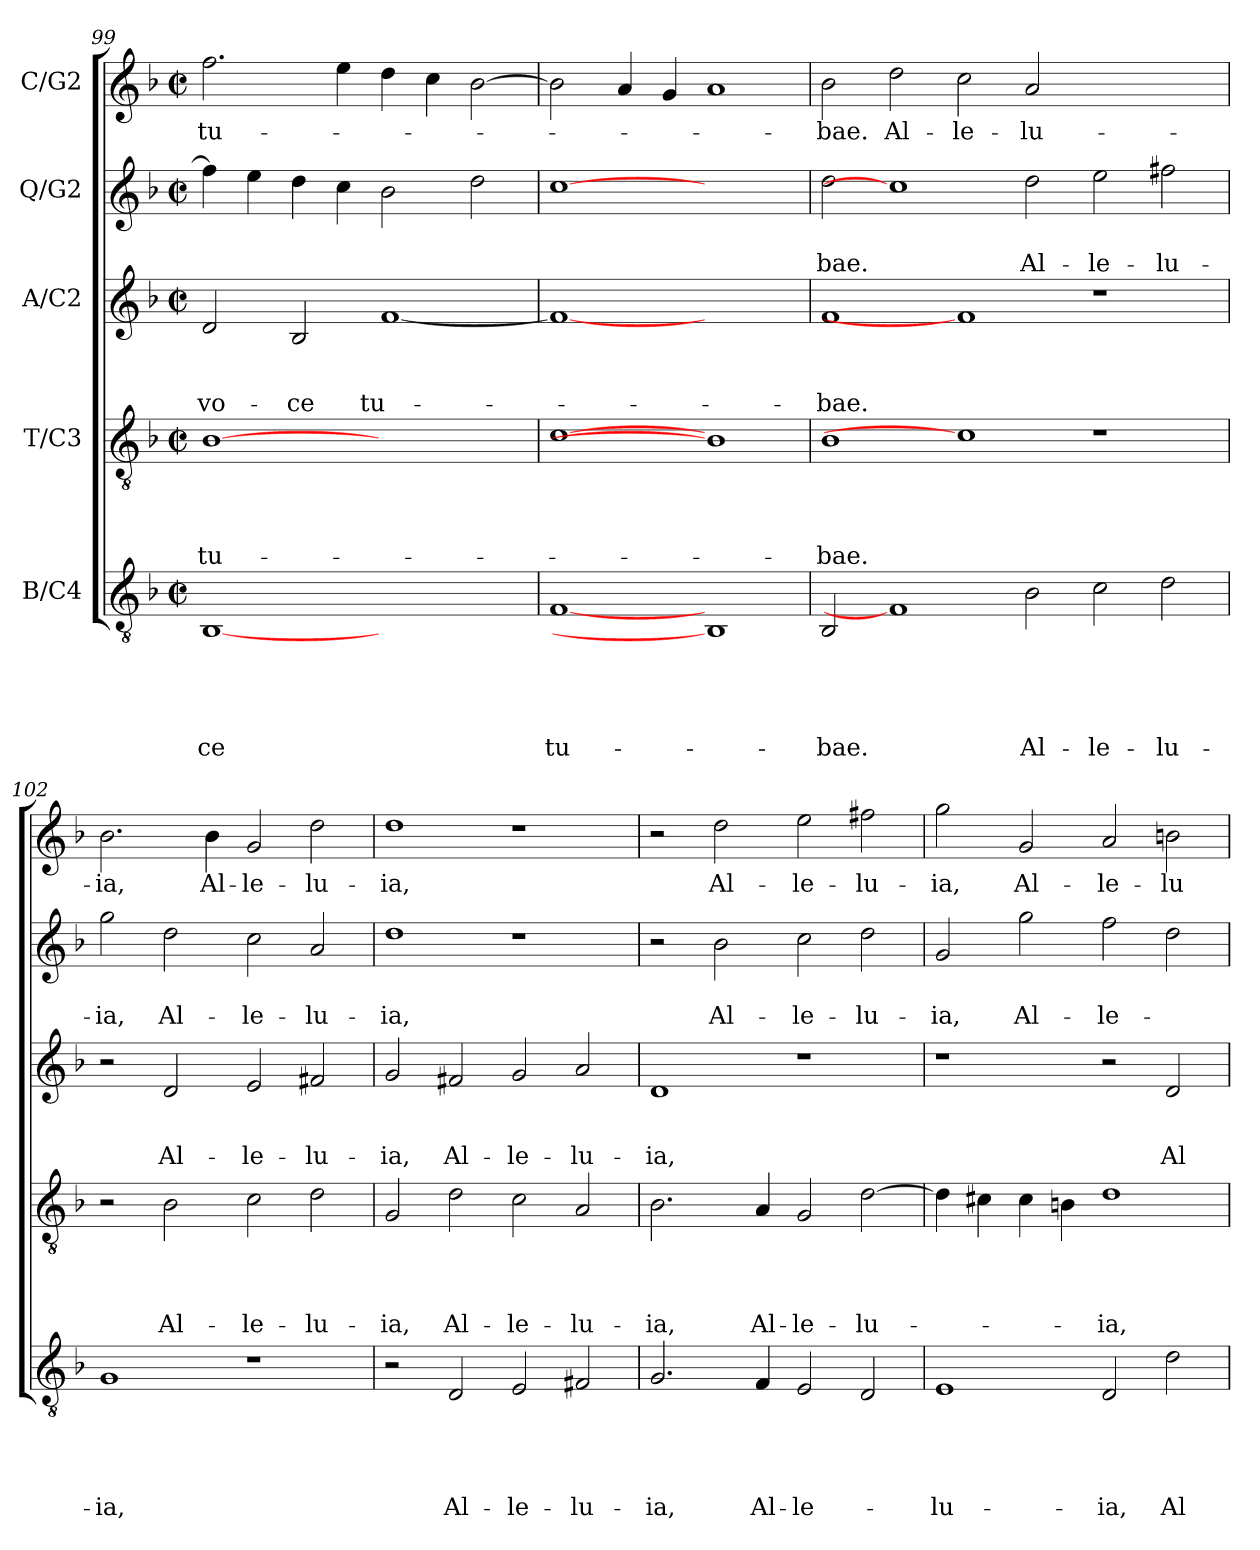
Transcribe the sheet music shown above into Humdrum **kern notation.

**kern	**text	**text	**text	**text	**text	**kern	**text	**text	**text	**text	**kern	**text	**text	**text	**kern	**text	**text	**kern	**text
*part5	*part5	*part5	*part5	*part5	*part5	*part4	*part4	*part4	*part4	*part4	*part3	*part3	*part3	*part3	*part2	*part2	*part2	*part1	*part1
*staff5	*staff5	*staff5	*staff5	*staff5	*staff5	*staff4	*staff4	*staff4	*staff4	*staff4	*staff3	*staff3	*staff3	*staff3	*staff2	*staff2	*staff2	*staff1	*staff1
*I"B/C4	*	*	*	*	*	*I"T/C3	*	*	*	*	*I"A/C2	*	*	*	*I"Q/G2	*	*	*I"C/G2	*
*clefGv2	*	*	*	*	*	*clefGv2	*	*	*	*	*clefG2	*	*	*	*clefG2	*	*	*clefG2	*
*k[b-]	*	*	*	*	*	*k[b-]	*	*	*	*	*k[b-]	*	*	*	*k[b-]	*	*	*k[b-]	*
*F:	*	*	*	*	*	*F:	*	*	*	*	*F:	*	*	*	*F:	*	*	*F:	*
*M2/2	*	*	*	*	*	*M2/2	*	*	*	*	*M2/2	*	*	*	*M2/2	*	*	*M2/2	*
*met(c|)	*	*	*	*	*	*met(c|)	*	*	*	*	*met(c|)	*	*	*	*met(c|)	*	*	*met(c|)	*
=99	=99	=99	=99	=99	=99	=99	=99	=99	=99	=99	=99	=99	=99	=99	=99	=99	=99	=99	=99
!	!	!	!	!	!LO:LY:b	!	!	!	!	!LO:LY:b	!	!	!	!LO:LY:b	!	!	!	!	!LO:LY:b
[1BB-	.	.	.	.	-ce	[1B-	.	.	.	tu-	2d/	.	.	vo-	4ff\]	.	.	2.ff\	tu-
.	.	.	.	.	.	.	.	.	.	.	.	.	.	.	4ee\	.	.	.	.
!	!	!	!	!	!	!	!	!	!	!	!	!	!	!LO:LY:b	!	!	!	!	!
.	.	.	.	.	.	.	.	.	.	.	2B-/	.	.	-ce	4dd\	.	.	.	.
.	.	.	.	.	.	.	.	.	.	.	.	.	.	.	4cc\	.	.	4ee\	.
!	!	!	!	!	!	!	!	!	!	!	!	!	!	!LO:LY:b	!	!	!	!	!
1ryy	.	.	.	.	.	1ryy	.	.	.	.	[1f	.	.	tu-	2b-\	.	.	4dd\	.
.	.	.	.	.	.	.	.	.	.	.	.	.	.	.	.	.	.	4cc\	.
.	.	.	.	.	.	.	.	.	.	.	.	.	.	.	2dd\	.	.	[2b-\	.
=100	=100	=100	=100	=100	=100	=100	=100	=100	=100	=100	=100	=100	=100	=100	=100	=100	=100	=100	=100
!	!	!	!	!	!LO:LY:b	!	!	!	!	!	!	!	!	!	!	!	!	!	!
[1F	.	.	.	.	tu-	[1c	.	.	.	.	1f_	.	.	.	[1cc	.	.	2b-\]	.
.	.	.	.	.	.	.	.	.	.	.	.	.	.	.	.	.	.	4a/	.
.	.	.	.	.	.	.	.	.	.	.	.	.	.	.	.	.	.	4g/	.
1BB-]	.	.	.	.	.	1B-]	.	.	.	.	1ryy	.	.	.	1ryy	.	.	1a	.
!!LO:PB:g=z
=101	=101	=101	=101	=101	=101	=101	=101	=101	=101	=101	=101	=101	=101	=101	=101	=101	=101	=101	=101
!	!	!	!	!	!LO:LY:b	!	!	!	!	!LO:LY:b	!	!	!	!LO:LY:b	!	!	!LO:LY:b	!	!LO:LY:b
2BB-/	.	.	.	.	-bae.	1B-	.	.	.	-bae.	1f	.	.	-bae.	2dd\	.	-bae.	2b-\	-bae.
!	!	!	!	!	!	!	!	!	!	!	!	!	!	!	!	!	!	!	!LO:LY:b
1F]	.	.	.	.	.	.	.	.	.	.	.	.	.	.	1cc]	.	.	2dd\	Al-
!	!	!	!	!	!	!	!	!	!	!	!	!	!	!	!	!	!	!	!LO:LY:b
.	.	.	.	.	.	1c]	.	.	.	.	1f]	.	.	.	.	.	.	2cc\	-le-
!	!	!	!	!	!LO:LY:b	!	!	!	!	!	!	!	!	!	!	!	!LO:LY:b	!	!LO:LY:b
2B-\	.	.	.	.	Al-	.	.	.	.	.	.	.	.	.	2dd\	.	Al-	2a/	-lu-
!	!	!	!	!	!LO:LY:b	!	!	!	!	!	!	!	!	!	!	!	!LO:LY:b	!	!
2c\	.	.	.	.	-le-	1r	.	.	.	.	1r	.	.	.	2ee\	.	-le-	1ryy	.
!	!	!	!	!	!LO:LY:b	!	!	!	!	!	!	!	!	!	!	!	!LO:LY:b	!	!
2d\	.	.	.	.	-lu-	.	.	.	.	.	.	.	.	.	2ff#X\	.	-lu-	.	.
=102	=102	=102	=102	=102	=102	=102	=102	=102	=102	=102	=102	=102	=102	=102	=102	=102	=102	=102	=102
!	!	!	!	!	!LO:LY:b	!	!	!	!	!	!	!	!	!	!	!	!LO:LY:b	!	!LO:LY:b
1G	.	.	.	.	-ia,	2r	.	.	.	.	2r	.	.	.	2gg\	.	-ia,	2.b-\	-ia,
!	!	!	!	!	!	!	!	!	!	!LO:LY:b	!	!	!	!LO:LY:b	!	!	!LO:LY:b	!	!
.	.	.	.	.	.	2B-\	.	.	.	Al-	2d/	.	.	Al-	2dd\	.	Al-	.	.
!	!	!	!	!	!	!	!	!	!	!	!	!	!	!	!	!	!	!	!LO:LY:b
.	.	.	.	.	.	.	.	.	.	.	.	.	.	.	.	.	.	4b-\	Al-
!	!	!	!	!	!	!	!	!	!	!LO:LY:b	!	!	!	!LO:LY:b	!	!	!LO:LY:b	!	!LO:LY:b
1r	.	.	.	.	.	2c\	.	.	.	-le-	2e/	.	.	-le-	2cc\	.	-le-	2g/	-le-
!	!	!	!	!	!	!	!	!	!	!LO:LY:b	!	!	!	!LO:LY:b	!	!	!LO:LY:b	!	!LO:LY:b
.	.	.	.	.	.	2d\	.	.	.	-lu-	2f#X/	.	.	-lu-	2a/	.	-lu-	2dd\	-lu-
=103	=103	=103	=103	=103	=103	=103	=103	=103	=103	=103	=103	=103	=103	=103	=103	=103	=103	=103	=103
!	!	!	!	!	!	!	!	!	!	!LO:LY:b	!	!	!	!LO:LY:b	!	!	!LO:LY:b	!	!LO:LY:b
2r	.	.	.	.	.	2G/	.	.	.	-ia,	2g/	.	.	-ia,	1dd	.	-ia,	1dd	-ia,
!	!	!	!	!	!LO:LY:b	!	!	!	!	!LO:LY:b	!	!	!	!LO:LY:b	!	!	!	!	!
2D/	.	.	.	.	Al-	2d\	.	.	.	Al-	2f#X/	.	.	Al-	.	.	.	.	.
!	!	!	!	!	!LO:LY:b	!	!	!	!	!LO:LY:b	!	!	!	!LO:LY:b	!	!	!	!	!
2E/	.	.	.	.	-le-	2c\	.	.	.	-le-	2g/	.	.	-le-	1r	.	.	1r	.
!	!	!	!	!	!LO:LY:b	!	!	!	!	!LO:LY:b	!	!	!	!LO:LY:b	!	!	!	!	!
2F#X/	.	.	.	.	-lu-	2A/	.	.	.	-lu-	2a/	.	.	-lu-	.	.	.	.	.
=104	=104	=104	=104	=104	=104	=104	=104	=104	=104	=104	=104	=104	=104	=104	=104	=104	=104	=104	=104
!	!	!	!	!	!LO:LY:b	!	!	!	!	!LO:LY:b	!	!	!	!LO:LY:b	!	!	!	!	!
2.G/	.	.	.	.	-ia,	2.B-\	.	.	.	-ia,	1d	.	.	-ia,	2r	.	.	2r	.
!	!	!	!	!	!	!	!	!	!	!	!	!	!	!	!	!	!LO:LY:b	!	!LO:LY:b
.	.	.	.	.	.	.	.	.	.	.	.	.	.	.	2b-\	.	Al-	2dd\	Al-
!	!	!	!	!	!LO:LY:b	!	!	!	!	!LO:LY:b	!	!	!	!	!	!	!	!	!
4F/	.	.	.	.	Al-	4A/	.	.	.	Al-	.	.	.	.	.	.	.	.	.
!	!	!	!	!	!LO:LY:b	!	!	!	!	!LO:LY:b	!	!	!	!	!	!	!LO:LY:b	!	!LO:LY:b
2E/	.	.	.	.	-le-	2G/	.	.	.	-le-	1r	.	.	.	2cc\	.	-le-	2ee\	-le-
!	!	!	!	!	!	!	!	!	!	!LO:LY:b	!	!	!	!	!	!	!LO:LY:b	!	!LO:LY:b
2D/	.	.	.	.	.	[2d\	.	.	.	-lu-	.	.	.	.	2dd\	.	-lu-	2ff#X\	-lu-
=105	=105	=105	=105	=105	=105	=105	=105	=105	=105	=105	=105	=105	=105	=105	=105	=105	=105	=105	=105
!	!	!	!	!	!LO:LY:b	!	!	!	!	!	!	!	!	!	!	!	!LO:LY:b	!	!LO:LY:b
1E	.	.	.	.	-lu-	4d\]	.	.	.	.	1r	.	.	.	2g/	.	-ia,	2gg\	-ia,
.	.	.	.	.	.	4c#X\	.	.	.	.	.	.	.	.	.	.	.	.	.
!	!	!	!	!	!	!	!	!	!	!	!	!	!	!	!	!	!LO:LY:b	!	!LO:LY:b
.	.	.	.	.	.	4c#\	.	.	.	.	.	.	.	.	2gg\	.	Al-	2g/	Al-
.	.	.	.	.	.	4B\	.	.	.	.	.	.	.	.	.	.	.	.	.
!	!	!	!	!	!LO:LY:b	!	!	!	!	!LO:LY:b	!	!	!	!	!	!	!LO:LY:b	!	!LO:LY:b
2D/	.	.	.	.	-ia,	1d	.	.	.	-ia,	2r	.	.	.	2ff\	.	-le-	2a/	-le-
!	!	!	!	!	!LO:LY:b	!	!	!	!	!	!	!	!	!LO:LY:b	!	!	!	!	!LO:LY:b
2d\	.	.	.	.	Al-	.	.	.	.	.	2d/	.	.	Al-	2dd\	.	.	2bn\	-lu-
=	=	=	=	=	=	=	=	=	=	=	=	=	=	=	=	=	=	=	=
*-	*-	*-	*-	*-	*-	*-	*-	*-	*-	*-	*-	*-	*-	*-	*-	*-	*-	*-	*-
